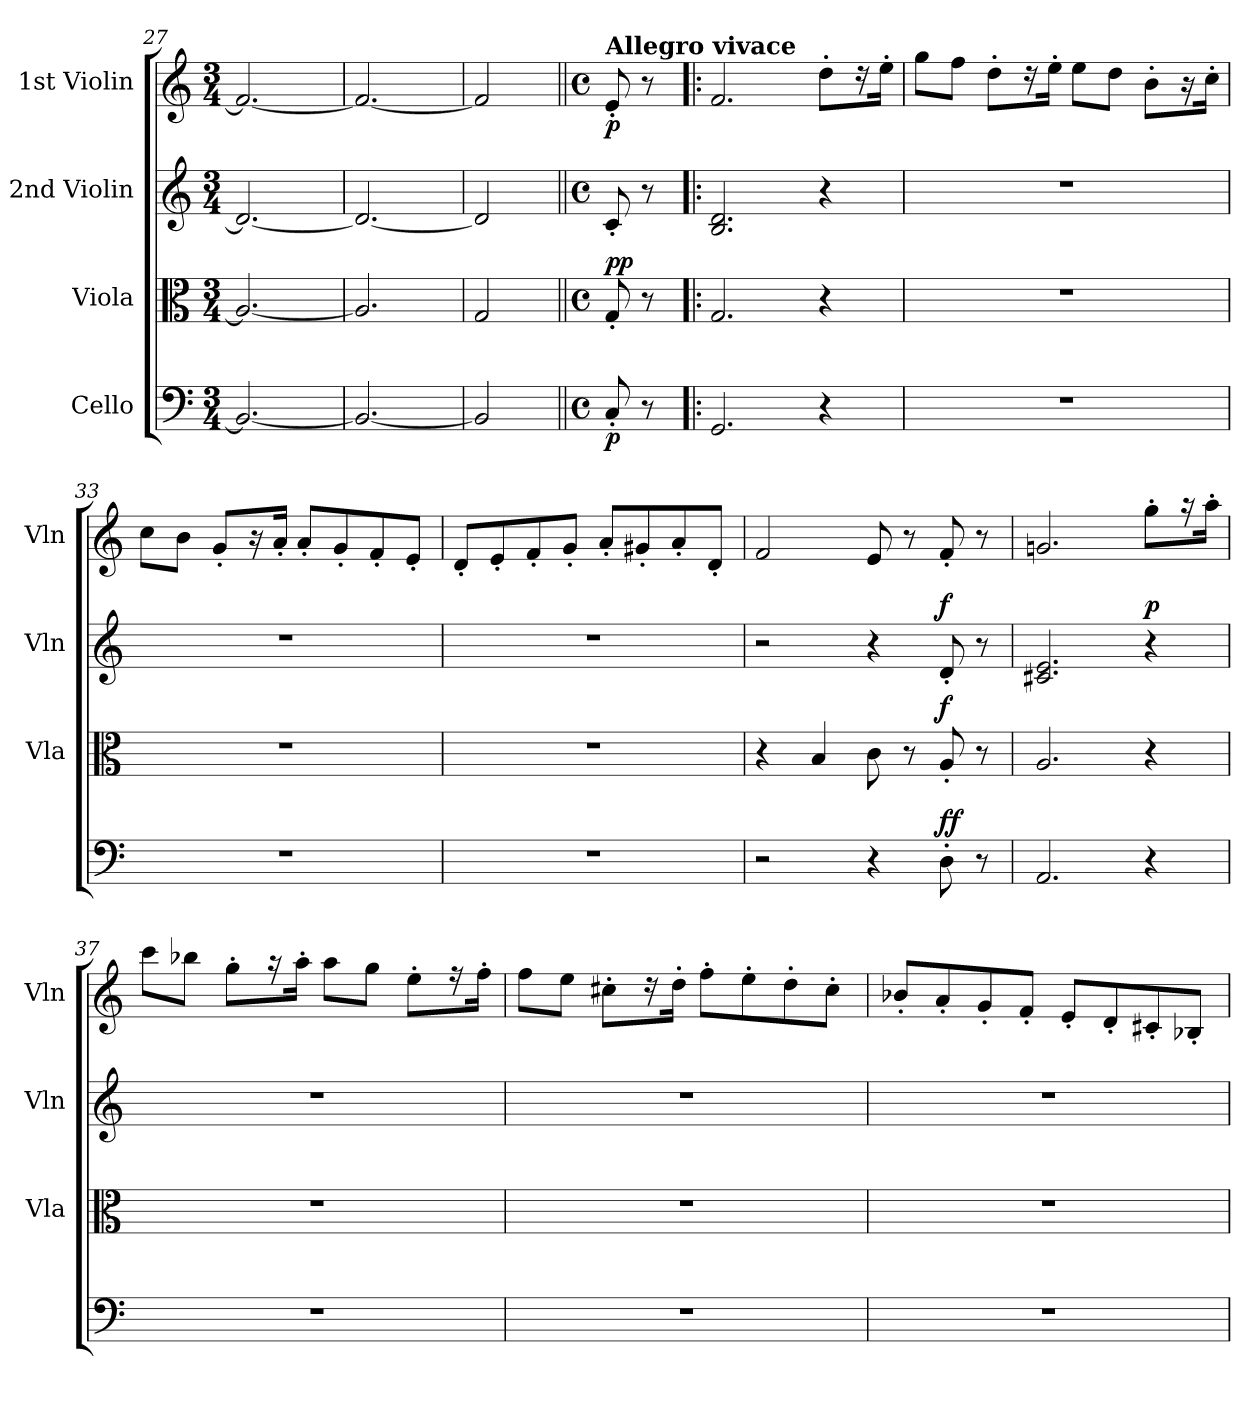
**kern	**dynam	**kern	**dynam	**kern	**dynam	**kern	**dynam
*part4	*part4	*part3	*part3	*part2	*part2	*part1	*part1
*staff4	*staff4	*staff3	*staff3	*staff2	*staff2	*staff1	*staff1
*I"Cello	*	*I"Viola	*	*I"2nd Violin	*	*I"1st Violin	*
*	*	*I'Vla	*	*I'Vln	*	*I'Vln	*
*clefF4	*	*clefC3	*	*clefG2	*	*clefG2	*
*k[]	*	*k[]	*	*k[]	*	*k[]	*
*M3/4	*	*M3/4	*	*M3/4	*	*M3/4	*
=27	=27	=27	=27	=27	=27	=27	=27
2.BB/_	.	2.A-/_	.	2.d/_	.	2.f/_	.
=28	=28	=28	=28	=28	=28	=28	=28
2.BB/_	.	2.A-/]	.	2.d/_	.	2.f/_	.
=29	=29	=29	=29	=29	=29	=29	=29
2BB/]	.	2G/	.	2d/]	.	2f/]	.
=30||	=30||	=30||	=30||	=30||	=30||	=30||	=30||
*M4/4	*	*M4/4	*	*M4/4	*	*M4/4	*
*met(c)	*	*met(c)	*	*met(c)	*	*met(c)	*
!	!	!	!	!	!	!LO:TX:a:B:t=Allegro vivace	!
!	!LO:DY:b	!	!LO:DY:b	!	!	!	!
!	!	!	!LO:DY:n=1:a	!	!	!	!LO:DY:b
8C'/	p	8G'/	p p	8c'/	.	8e'/	p
8r	.	8r	.	8r	.	8r	.
=31!|:	=31!|:	=31!|:	=31!|:	=31!|:	=31!|:	=31!|:	=31!|:
2.GG/	.	2.G/	.	2.B/ 2.d/	.	2.f/	.
4r	.	4r	.	4r	.	8dd'\L	.
.	.	.	.	.	.	16r	.
.	.	.	.	.	.	16ee'\Jk	.
=32	=32	=32	=32	=32	=32	=32	=32
1r	.	1r	.	1r	.	8gg\L	.
.	.	.	.	.	.	8ff\J	.
.	.	.	.	.	.	8dd'\L	.
.	.	.	.	.	.	16r	.
.	.	.	.	.	.	16ee'\Jk	.
.	.	.	.	.	.	8ee\L	.
.	.	.	.	.	.	8dd\J	.
.	.	.	.	.	.	8b'\L	.
.	.	.	.	.	.	16r	.
.	.	.	.	.	.	16cc'\Jk	.
=33	=33	=33	=33	=33	=33	=33	=33
1r	.	1r	.	1r	.	8cc\L	.
.	.	.	.	.	.	8b\J	.
.	.	.	.	.	.	8g'/L	.
.	.	.	.	.	.	16r	.
.	.	.	.	.	.	16a'/Jk	.
.	.	.	.	.	.	8a'/L	.
.	.	.	.	.	.	8g'/	.
.	.	.	.	.	.	8f'/	.
.	.	.	.	.	.	8e'/J	.
!!LO:LB:g=z
=34	=34	=34	=34	=34	=34	=34	=34
1r	.	1r	.	1r	.	8d'/L	.
.	.	.	.	.	.	8e'/	.
.	.	.	.	.	.	8f'/	.
.	.	.	.	.	.	8g'/J	.
.	.	.	.	.	.	8a'/L	.
.	.	.	.	.	.	8g#X'/	.
.	.	.	.	.	.	8a'/	.
.	.	.	.	.	.	8d'/J	.
=35	=35	=35	=35	=35	=35	=35	=35
2r	.	4r	.	2r	.	2f/	.
.	.	4B/	.	.	.	.	.
4r	.	8c\	.	4r	.	8e/	.
.	.	8r	.	.	.	8r	.
!	!LO:DY:b	!	!	!	!	!	!
!	!LO:DY:n=1:a	!	!LO:DY:a	!	!LO:DY:a	!	!
8D'\	f f	8A'/	f	8d'/	f	8f'/	.
8r	.	8r	.	8r	.	8r	.
=36	=36	=36	=36	=36	=36	=36	=36
2.AA/	.	2.A/	.	2.c#X/ 2.e/	.	2.gn/	.
!	!	!	!	!	!LO:DY:a	!	!
4r	.	4r	.	4r	p	8gg'\L	.
.	.	.	.	.	.	16r	.
.	.	.	.	.	.	16aa'\Jk	.
=37	=37	=37	=37	=37	=37	=37	=37
1r	.	1r	.	1r	.	8ccc\L	.
.	.	.	.	.	.	8bb-X\J	.
.	.	.	.	.	.	8gg'\L	.
.	.	.	.	.	.	16r	.
.	.	.	.	.	.	16aa'\Jk	.
.	.	.	.	.	.	8aa\L	.
.	.	.	.	.	.	8gg\J	.
.	.	.	.	.	.	8ee'\L	.
.	.	.	.	.	.	16r	.
.	.	.	.	.	.	16ff'\Jk	.
=38	=38	=38	=38	=38	=38	=38	=38
1r	.	1r	.	1r	.	8ff\L	.
.	.	.	.	.	.	8ee\J	.
.	.	.	.	.	.	8cc#X'\L	.
.	.	.	.	.	.	16r	.
.	.	.	.	.	.	16dd'\Jk	.
.	.	.	.	.	.	8ff'\L	.
.	.	.	.	.	.	8ee'\	.
.	.	.	.	.	.	8dd'\	.
.	.	.	.	.	.	8cc#'\J	.
!!LO:LB:g=z
=39	=39	=39	=39	=39	=39	=39	=39
1r	.	1r	.	1r	.	8b-X'/L	.
.	.	.	.	.	.	8a'/	.
.	.	.	.	.	.	8g'/	.
.	.	.	.	.	.	8f'/J	.
.	.	.	.	.	.	8e'/L	.
.	.	.	.	.	.	8d'/	.
.	.	.	.	.	.	8c#X'/	.
.	.	.	.	.	.	8B-X'/J	.
=	=	=	=	=	=	=	=
*-	*-	*-	*-	*-	*-	*-	*-
